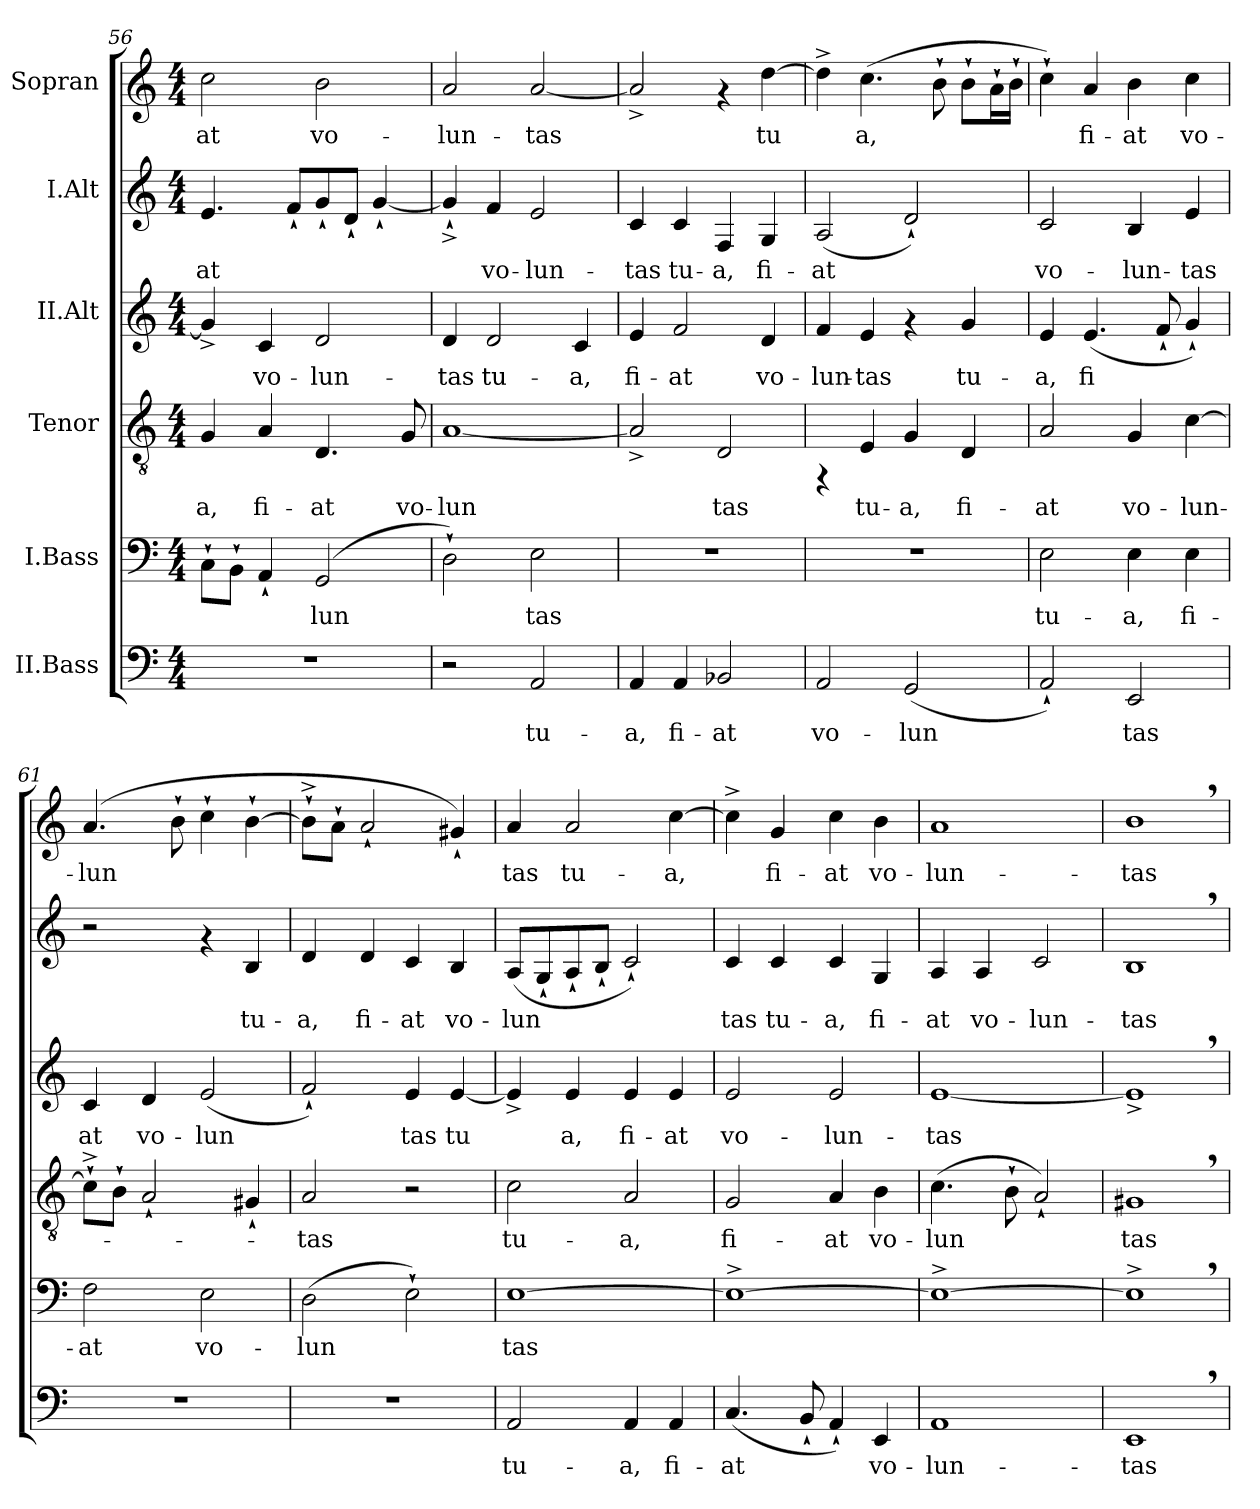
**kern	**text	**kern	**text	**kern	**text	**kern	**text	**kern	**text	**kern	**text
*part6	*part6	*part5	*part5	*part4	*part4	*part3	*part3	*part2	*part2	*part1	*part1
*staff6	*staff6	*staff5	*staff5	*staff4	*staff4	*staff3	*staff3	*staff2	*staff2	*staff1	*staff1
*I"II.Bass	*	*I"I.Bass	*	*I"Tenor	*	*I"II.Alt	*	*I"I.Alt	*	*I"Sopran	*
*clefF4	*	*clefF4	*	*clefGv2	*	*clefG2	*	*clefG2	*	*clefG2	*
*k[]	*	*k[]	*	*k[]	*	*k[]	*	*k[]	*	*k[]	*
*C:	*	*C:	*	*C:	*	*C:	*	*C:	*	*C:	*
*M4/4	*	*M4/4	*	*M4/4	*	*M4/4	*	*M4/4	*	*M4/4	*
=56	=56	=56	=56	=56	=56	=56	=56	=56	=56	=56	=56
!	!	!	!LO:LY:b	!	!LO:LY:b	!	!LO:LY:b	!	!LO:LY:b	!	!LO:LY:b
1r	.	8C`>\L	-	4G/	-a,	4g^</]	.	4.e/	-at	2cc\	-at
!	!	!	!LO:LY:b	!	!	!	!	!	!	!	!
.	.	8BB`>\J	.	.	.	.	.	.	.	.	.
!	!	!	!LO:LY:b	!	!LO:LY:b	!	!LO:LY:b	!	!	!	!
.	.	4AA`</	.	4A/	fi-	4c/	vo-	.	.	.	.
!	!	!	!	!	!	!	!	!	!LO:LY:b	!	!
.	.	.	.	.	.	.	.	8f`</L	.	.	.
!	!	!	!LO:LY:b	!	!LO:LY:b	!	!LO:LY:b	!	!LO:LY:b	!	!LO:LY:b
.	.	(>2GG/	lun-	4.D/	-at	2d/	-lun-	8g`</	.	2b\	vo-
!	!	!	!	!	!	!	!	!	!LO:LY:b	!	!
.	.	.	.	.	.	.	.	8d`</J	.	.	.
!	!	!	!	!	!	!	!	!	!LO:LY:b	!	!
.	.	.	.	.	.	.	.	[<4g`</	.	.	.
!	!	!	!	!	!LO:LY:b	!	!	!	!	!	!
.	.	.	.	8G/	vo-	.	.	.	.	.	.
=57	=57	=57	=57	=57	=57	=57	=57	=57	=57	=57	=57
!	!	!	!LO:LY:b	!	!LO:LY:b	!	!LO:LY:b	!	!LO:LY:b	!	!LO:LY:b
2r	.	2D`>\)	-	[<1A	-lun-	4d/	-tas	4g^>`</]	.	2a/	-lun-
!	!	!	!	!	!	!	!LO:LY:b	!	!LO:LY:b	!	!
.	.	.	.	.	.	2d/	tu-	4f/	vo-	.	.
!	!LO:LY:b	!	!LO:LY:b	!	!	!	!	!	!LO:LY:b	!	!LO:LY:b
2AA/	tu-	2E\	tas	.	.	.	.	2e/	-lun-	[<2a/	-tas
!	!	!	!	!	!	!	!LO:LY:b	!	!	!	!
.	.	.	.	.	.	4c/	-a,	.	.	.	.
=58	=58	=58	=58	=58	=58	=58	=58	=58	=58	=58	=58
!	!LO:LY:b	!	!	!	!LO:LY:b	!	!LO:LY:b	!	!LO:LY:b	!	!LO:LY:b
4AA/	-a,	1r	.	2A^</]	-	4e/	fi-	4c/	-tas	2a^</]	.
!	!LO:LY:b	!	!	!	!	!	!LO:LY:b	!	!LO:LY:b	!	!
4AA/	fi-	.	.	.	.	2f/	-at	4c/	tu-	.	.
!	!LO:LY:b	!	!	!	!LO:LY:b	!	!	!	!LO:LY:b	!	!
2BB-X/	-at	.	.	2D/	tas	.	.	4F/	-a,	4rf	.
!	!	!	!	!	!	!	!LO:LY:b	!	!LO:LY:b	!	!LO:LY:b
.	.	.	.	.	.	4d/	vo-	4G/	fi-	[>4dd\	tu-
=59	=59	=59	=59	=59	=59	=59	=59	=59	=59	=59	=59
!	!LO:LY:b	!	!	!	!	!	!LO:LY:b	!	!LO:LY:b	!	!LO:LY:b
2AA/	vo-	1r	.	4rFF	.	4f/	-lun-	(>2A/	-at	4dd^>\]	-
!	!	!	!	!	!LO:LY:b	!	!LO:LY:b	!	!	!	!LO:LY:b
.	.	.	.	4E/	tu-	4e/	-tas	.	.	(>4.cc\	a,
!	!LO:LY:b	!	!	!	!LO:LY:b	!	!	!	!LO:LY:b	!	!
(>2GG/	-lun-	.	.	4G/	-a,	4rf	.	2d`</)	.	.	.
!	!	!	!	!	!	!	!	!	!	!	!LO:LY:b
.	.	.	.	.	.	.	.	.	.	8b`>\	.
!	!	!	!	!	!LO:LY:b	!	!LO:LY:b	!	!	!	!LO:LY:b
.	.	.	.	4D/	fi-	4g/	tu-	.	.	8b`>\L	.
!	!	!	!	!	!	!	!	!	!	!	!LO:LY:b
.	.	.	.	.	.	.	.	.	.	16a`>\	.
!	!	!	!	!	!	!	!	!	!	!	!LO:LY:b
.	.	.	.	.	.	.	.	.	.	16b`>\J	.
=60	=60	=60	=60	=60	=60	=60	=60	=60	=60	=60	=60
!	!LO:LY:b	!	!LO:LY:b	!	!LO:LY:b	!	!LO:LY:b	!	!LO:LY:b	!	!LO:LY:b
2AA`</)	-	2E\	tu-	2A/	-at	4e/	-a,	2c/	vo-	4cc`>\)	.
!	!	!	!	!	!	!	!LO:LY:b	!	!	!	!LO:LY:b
.	.	.	.	.	.	(>4.e/	fi-	.	.	4a/	fi-
!	!LO:LY:b	!	!LO:LY:b	!	!LO:LY:b	!	!	!	!LO:LY:b	!	!LO:LY:b
2EE/	tas	4E\	-a,	4G/	vo-	.	.	4B/	-lun-	4b\	-at
!	!	!	!	!	!	!	!LO:LY:b	!	!	!	!
.	.	.	.	.	.	8f`</	--	.	.	.	.
!	!	!	!LO:LY:b	!	!LO:LY:b	!	!LO:LY:b	!	!LO:LY:b	!	!LO:LY:b
.	.	4E\	fi-	[>4c\	-lun-	4g`</)	--	4e/	-tas	4cc\	vo-
=61	=61	=61	=61	=61	=61	=61	=61	=61	=61	=61	=61
!	!	!	!LO:LY:b	!	!	!	!LO:LY:b	!	!	!	!LO:LY:b
1r	.	2F\	-at	8c^>`>\L]	.	4c/	-at	2r	.	(>4.a/	-lun-
.	.	.	.	8B`>\J	.	.	.	.	.	.	.
!	!	!	!	!	!	!	!LO:LY:b	!	!	!	!
.	.	.	.	2A`</	.	4d/	vo-	.	.	.	.
!	!	!	!	!	!	!	!	!	!	!	!LO:LY:b
.	.	.	.	.	.	.	.	.	.	8b`>\	--
!	!	!	!LO:LY:b	!	!	!	!LO:LY:b	!	!	!	!LO:LY:b
.	.	2E\	vo-	.	.	(>2e/	-lun-	4rf	.	4cc`>\	--
!	!	!	!	!	!	!	!	!	!LO:LY:b	!	!LO:LY:b
.	.	.	.	4G#X`</	.	.	.	4B/	tu-	[>4b`>\	--
!!LO:PB:g=z
=62	=62	=62	=62	=62	=62	=62	=62	=62	=62	=62	=62
!	!	!	!LO:LY:b	!	!LO:LY:b	!	!LO:LY:b	!	!LO:LY:b	!	!
1r	.	(>2D\	-lun-	2A/	-tas	2f`</)	-	4d/	-a,	8b^>`>\L]	.
.	.	.	.	.	.	.	.	.	.	8a`>\J	.
!	!	!	!	!	!	!	!	!	!LO:LY:b	!	!
.	.	.	.	.	.	.	.	4d/	fi-	2a`</	.
!	!	!	!LO:LY:b	!	!	!	!LO:LY:b	!	!LO:LY:b	!	!
.	.	2E`>\)	--	2r	.	4e/	tas	4c/	-at	.	.
!	!	!	!	!	!	!	!LO:LY:b	!	!LO:LY:b	!	!
.	.	.	.	.	.	[<4e/	tu-	4B/	vo-	4g#X`</)	.
=63	=63	=63	=63	=63	=63	=63	=63	=63	=63	=63	=63
!	!LO:LY:b	!	!LO:LY:b	!	!LO:LY:b	!	!LO:LY:b	!	!LO:LY:b	!	!LO:LY:b
2AA/	tu-	[>1E	-tas	2c\	tu-	4e^</]	-	(>8A/L	-lun-	4a/	-tas
!	!	!	!	!	!	!	!	!	!LO:LY:b	!	!
.	.	.	.	.	.	.	.	8G`</	--	.	.
!	!	!	!	!	!	!	!LO:LY:b	!	!LO:LY:b	!	!LO:LY:b
.	.	.	.	.	.	4e/	a,	8A`</	--	2a/	tu-
!	!	!	!	!	!	!	!	!	!LO:LY:b	!	!
.	.	.	.	.	.	.	.	8B`</J	--	.	.
!	!LO:LY:b	!	!	!	!LO:LY:b	!	!LO:LY:b	!	!LO:LY:b	!	!
4AA/	-a,	.	.	2A/	-a,	4e/	fi-	2c`</)	--	.	.
!	!LO:LY:b	!	!	!	!	!	!LO:LY:b	!	!	!	!LO:LY:b
4AA/	fi-	.	.	.	.	4e/	-at	.	.	[>4cc\	-a,
=64	=64	=64	=64	=64	=64	=64	=64	=64	=64	=64	=64
!	!LO:LY:b	!	!	!	!LO:LY:b	!	!LO:LY:b	!	!LO:LY:b	!	!LO:LY:b
(>4.C/	-at	1E^>_>	.	2G/	fi-	2e/	vo-	4c/	-tas	4cc^>\]	.
!	!	!	!	!	!	!	!	!	!LO:LY:b	!	!LO:LY:b
.	.	.	.	.	.	.	.	4c/	tu-	4g/	fi-
!	!LO:LY:b	!	!	!	!	!	!	!	!	!	!
8BB`</	.	.	.	.	.	.	.	.	.	.	.
!	!LO:LY:b	!	!	!	!LO:LY:b	!	!LO:LY:b	!	!LO:LY:b	!	!LO:LY:b
4AA`</)	.	.	.	4A/	-at	2e/	-lun-	4c/	-a,	4cc\	-at
!	!LO:LY:b	!	!	!	!LO:LY:b	!	!	!	!LO:LY:b	!	!LO:LY:b
4EE/	vo-	.	.	4B\	vo-	.	.	4G/	fi-	4b\	vo-
=65	=65	=65	=65	=65	=65	=65	=65	=65	=65	=65	=65
!	!LO:LY:b	!	!	!	!LO:LY:b	!	!LO:LY:b	!	!LO:LY:b	!	!LO:LY:b
1AA	-lun-	1E^>_>	.	(>4.c\	-lun-	[<1e	-tas	4A/	-at	1a	-lun-
!	!	!	!	!	!	!	!	!	!LO:LY:b	!	!
.	.	.	.	.	.	.	.	4A/	vo-	.	.
!	!	!	!	!	!LO:LY:b	!	!	!	!	!	!
.	.	.	.	8B`>\	--	.	.	.	.	.	.
!	!	!	!	!	!LO:LY:b	!	!	!	!LO:LY:b	!	!
.	.	.	.	2A`</)	--	.	.	2c/	-lun-	.	.
=66	=66	=66	=66	=66	=66	=66	=66	=66	=66	=66	=66
!	!LO:LY:b	!	!	!	!LO:LY:b	!	!	!	!LO:LY:b	!	!LO:LY:b
1EE,<	-tas	1E^>,>]	.	1G#X,<	-tas	1e^>,<]	.	1B,<	-tas	1b,>	-tas
=	=	=	=	=	=	=	=	=	=	=	=
*-	*-	*-	*-	*-	*-	*-	*-	*-	*-	*-	*-
